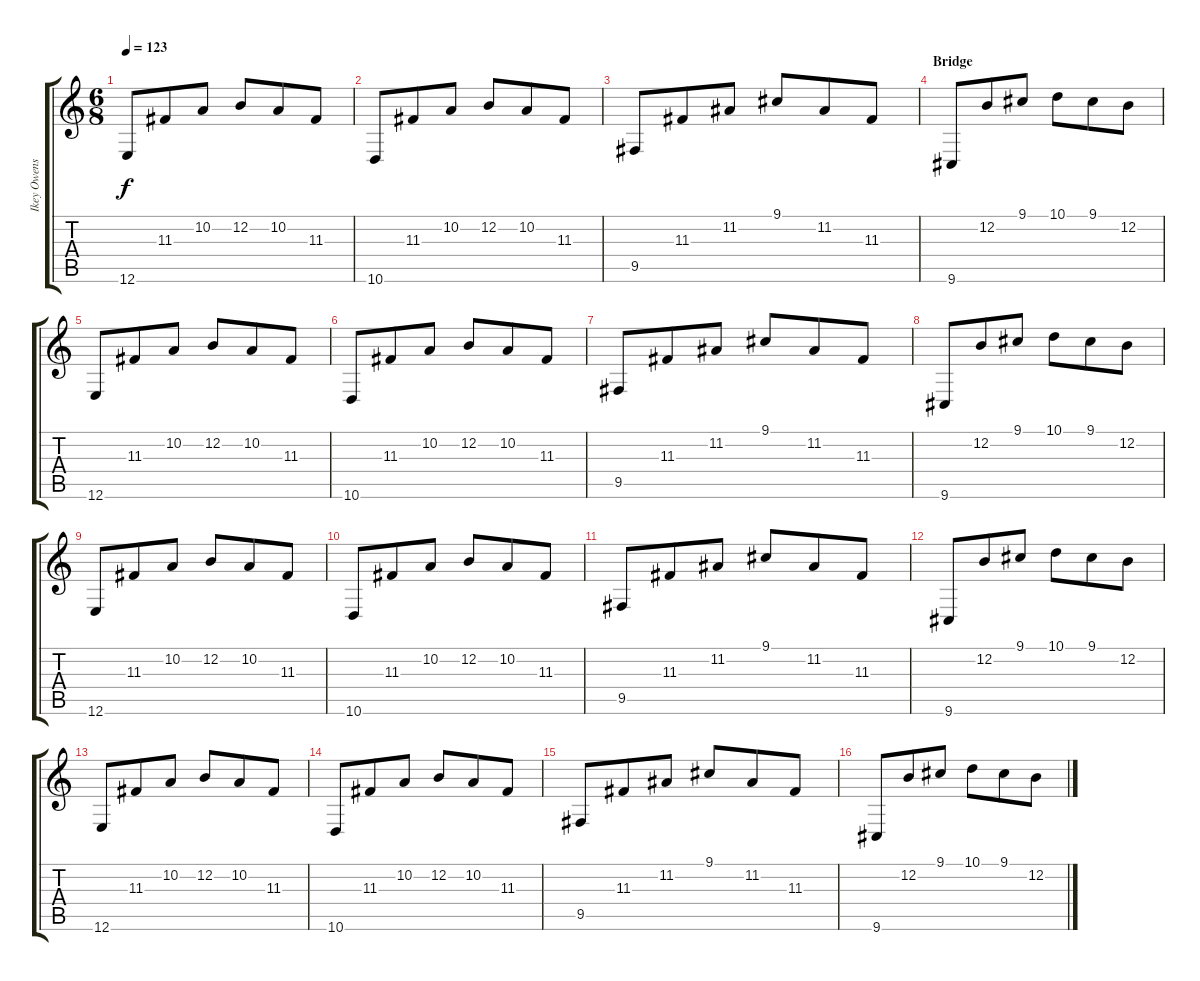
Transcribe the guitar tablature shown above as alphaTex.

\track ("Ikey Owens - Keys" "Ikey Owens") {instrument electricpiano1}
\staff {score tabs}
\tuning (E4 B3 G3 D3 A2 E2) {hide}
\ts (6 8)
\tempo 123
\clef g2
\ks c
12.6.8{dy f} 11.3.8 10.2.8 12.2.8 10.2.8 11.3.8 |
10.6.8 11.3.8 10.2.8 12.2.8 10.2.8 11.3.8 |
9.5.8 11.3.8 11.2.8 9.1.8 11.2.8 11.3.8 |
\section ("" "Bridge")
9.6.8 12.2.8 9.1.8 10.1.8 9.1.8 12.2.8 |
12.6.8 11.3.8 10.2.8 12.2.8 10.2.8 11.3.8 |
10.6.8 11.3.8 10.2.8 12.2.8 10.2.8 11.3.8 |
9.5.8 11.3.8 11.2.8 9.1.8 11.2.8 11.3.8 |
9.6.8 12.2.8 9.1.8 10.1.8 9.1.8 12.2.8 |
12.6.8 11.3.8 10.2.8 12.2.8 10.2.8 11.3.8 |
10.6.8 11.3.8 10.2.8 12.2.8 10.2.8 11.3.8 |
9.5.8 11.3.8 11.2.8 9.1.8 11.2.8 11.3.8 |
9.6.8 12.2.8 9.1.8 10.1.8 9.1.8 12.2.8 |
12.6.8 11.3.8 10.2.8 12.2.8 10.2.8 11.3.8 |
10.6.8 11.3.8 10.2.8 12.2.8 10.2.8 11.3.8 |
9.5.8 11.3.8 11.2.8 9.1.8 11.2.8 11.3.8 |
9.6.8 12.2.8 9.1.8 10.1.8 9.1.8 12.2.8
